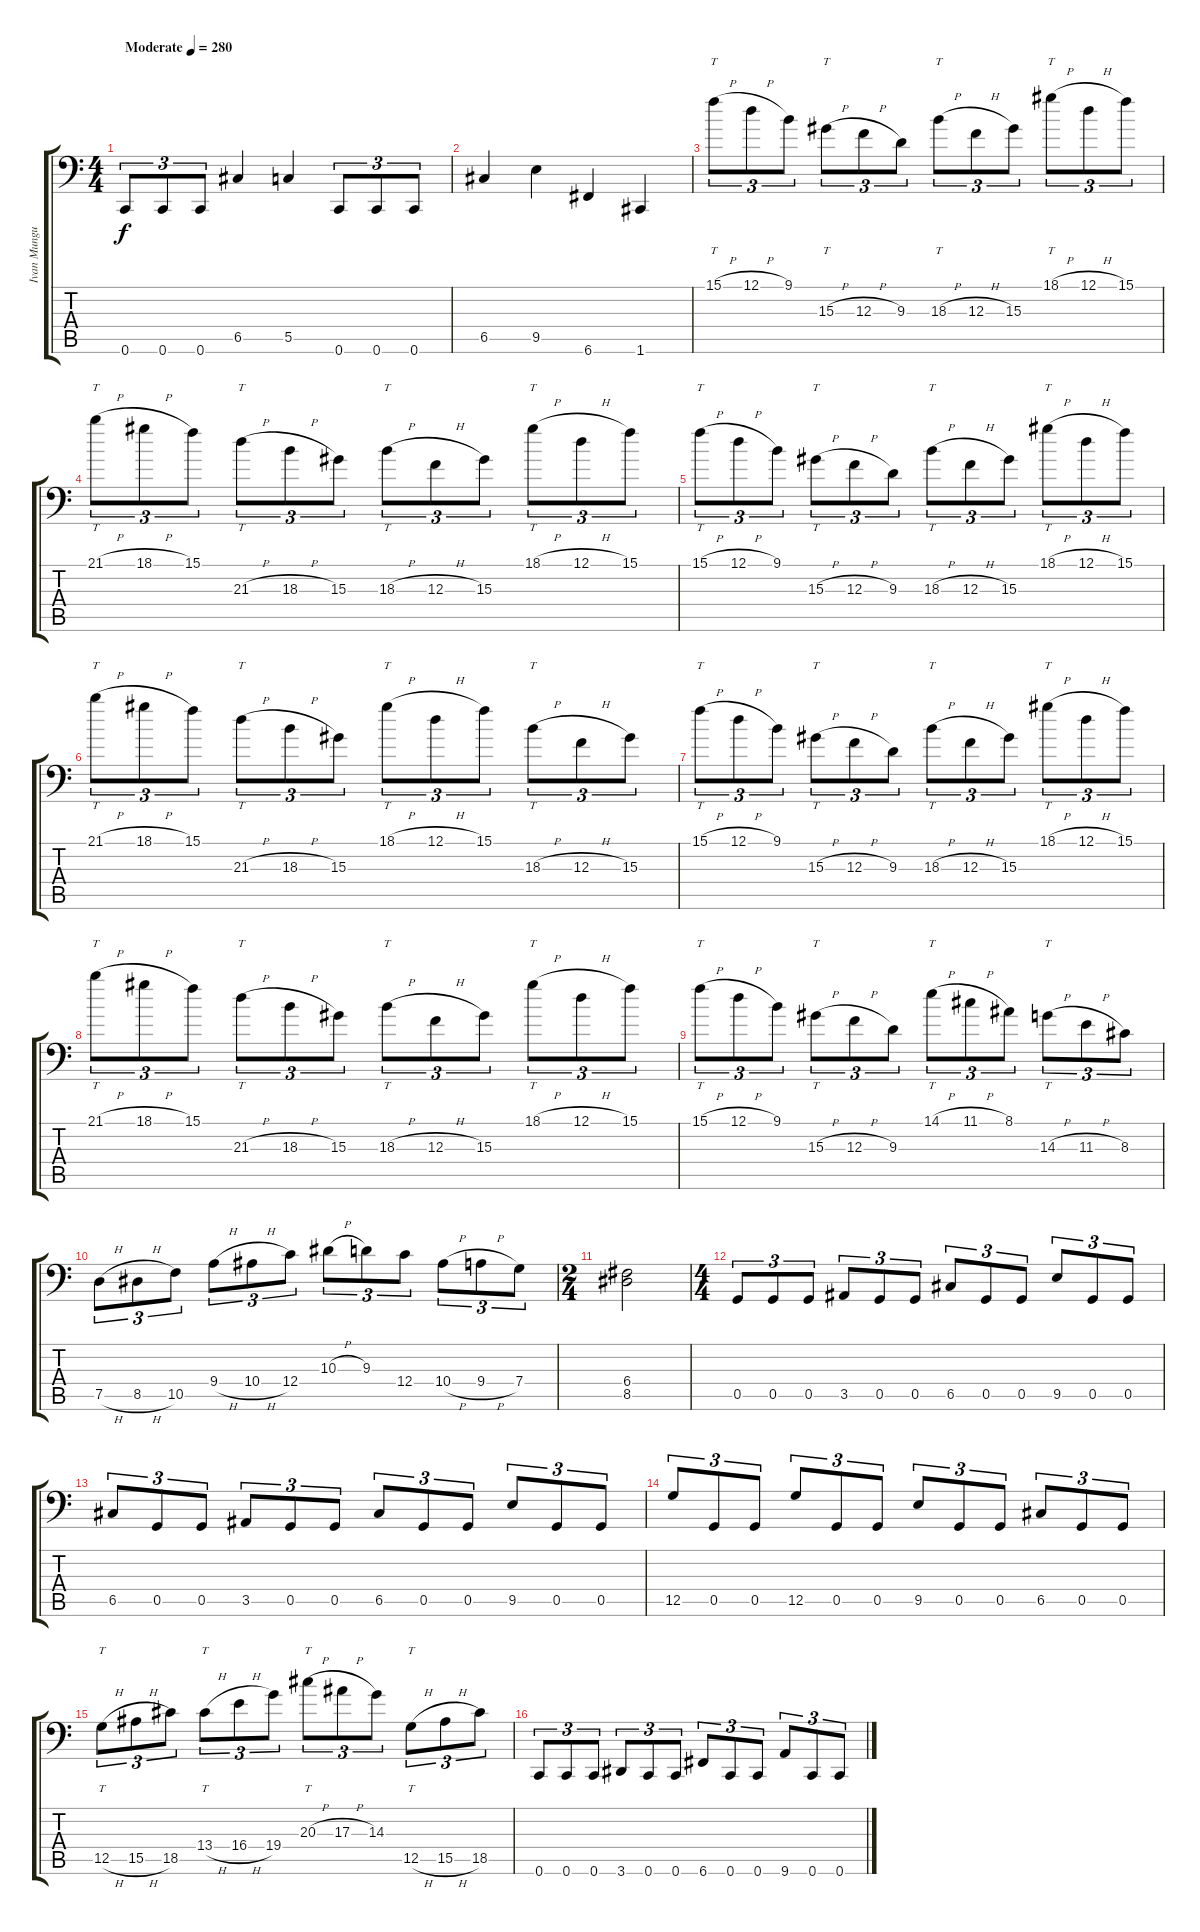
\track ("Ivan Munguia" "Ivan Mungu") {instrument electricbassfinger}
\staff {score tabs}
\tuning (D3 A2 F2 C2 G1 C1) {hide}
\ts (4 4)
\tempo (280 "Moderate")
\clef f4
\ks c
0.6.8{tu (3 2) dy f instrument electricbassfinger} 0.6.8{tu (3 2)} 0.6.8{tu (3 2)} 6.5.4 5.5.4 0.6.8{tu (3 2)} 0.6.8{tu (3 2)} 0.6.8{tu (3 2)} |
6.5.4 9.5.4 6.6.4 1.6.4 |
15.1{h}.8{tt tu (3 2)} 12.1{h}.8{tu (3 2)} 9.1.8{tu (3 2)} 15.3{h}.8{tt tu (3 2)} 12.3{h}.8{tu (3 2)} 9.3.8{tu (3 2)} 18.3{h}.8{tt tu (3 2)} 12.3{h}.8{tu (3 2)} 15.3.8{tu (3 2)} 18.1{h}.8{tt tu (3 2)} 12.1{h}.8{tu (3 2)} 15.1.8{tu (3 2)} |
21.1{h}.8{tt tu (3 2)} 18.1{h}.8{tu (3 2)} 15.1.8{tu (3 2)} 21.3{h}.8{tt tu (3 2)} 18.3{h}.8{tu (3 2)} 15.3.8{tu (3 2)} 18.3{h}.8{tt tu (3 2)} 12.3{h}.8{tu (3 2)} 15.3.8{tu (3 2)} 18.1{h}.8{tt tu (3 2)} 12.1{h}.8{tu (3 2)} 15.1.8{tu (3 2)} |
15.1{h}.8{tt tu (3 2)} 12.1{h}.8{tu (3 2)} 9.1.8{tu (3 2)} 15.3{h}.8{tt tu (3 2)} 12.3{h}.8{tu (3 2)} 9.3.8{tu (3 2)} 18.3{h}.8{tt tu (3 2)} 12.3{h}.8{tu (3 2)} 15.3.8{tu (3 2)} 18.1{h}.8{tt tu (3 2)} 12.1{h}.8{tu (3 2)} 15.1.8{tu (3 2)} |
21.1{h}.8{tt tu (3 2)} 18.1{h}.8{tu (3 2)} 15.1.8{tu (3 2)} 21.3{h}.8{tt tu (3 2)} 18.3{h}.8{tu (3 2)} 15.3.8{tu (3 2)} 18.1{h}.8{tt tu (3 2)} 12.1{h}.8{tu (3 2)} 15.1.8{tu (3 2)} 18.3{h}.8{tt tu (3 2)} 12.3{h}.8{tu (3 2)} 15.3.8{tu (3 2)} |
15.1{h}.8{tt tu (3 2)} 12.1{h}.8{tu (3 2)} 9.1.8{tu (3 2)} 15.3{h}.8{tt tu (3 2)} 12.3{h}.8{tu (3 2)} 9.3.8{tu (3 2)} 18.3{h}.8{tt tu (3 2)} 12.3{h}.8{tu (3 2)} 15.3.8{tu (3 2)} 18.1{h}.8{tt tu (3 2)} 12.1{h}.8{tu (3 2)} 15.1.8{tu (3 2)} |
21.1{h}.8{tt tu (3 2)} 18.1{h}.8{tu (3 2)} 15.1.8{tu (3 2)} 21.3{h}.8{tt tu (3 2)} 18.3{h}.8{tu (3 2)} 15.3.8{tu (3 2)} 18.3{h}.8{tt tu (3 2)} 12.3{h}.8{tu (3 2)} 15.3.8{tu (3 2)} 18.1{h}.8{tt tu (3 2)} 12.1{h}.8{tu (3 2)} 15.1.8{tu (3 2)} |
15.1{h}.8{tt tu (3 2)} 12.1{h}.8{tu (3 2)} 9.1.8{tu (3 2)} 15.3{h}.8{tt tu (3 2)} 12.3{h}.8{tu (3 2)} 9.3.8{tu (3 2)} 14.1{h}.8{tt tu (3 2)} 11.1{h}.8{tu (3 2)} 8.1.8{tu (3 2)} 14.3{h}.8{tt tu (3 2)} 11.3{h}.8{tu (3 2)} 8.3.8{tu (3 2)} |
7.5{h}.8{tu (3 2)} 8.5{h}.8{tu (3 2)} 10.5.8{tu (3 2)} 9.4{h}.8{tu (3 2)} 10.4{h}.8{tu (3 2)} 12.4.8{tu (3 2)} 10.3{h}.8{tu (3 2)} 9.3.8{tu (3 2)} 12.4.8{tu (3 2)} 10.4{h}.8{tu (3 2)} 9.4{h}.8{tu (3 2)} 7.4.8{tu (3 2)} |
\ts (2 4)
(6.4 8.5).2 |
\ts (4 4)
0.5.8{tu (3 2)} 0.5.8{tu (3 2)} 0.5.8{tu (3 2)} 3.5.8{tu (3 2)} 0.5.8{tu (3 2)} 0.5.8{tu (3 2)} 6.5.8{tu (3 2)} 0.5.8{tu (3 2)} 0.5.8{tu (3 2)} 9.5.8{tu (3 2)} 0.5.8{tu (3 2)} 0.5.8{tu (3 2)} |
6.5.8{tu (3 2)} 0.5.8{tu (3 2)} 0.5.8{tu (3 2)} 3.5.8{tu (3 2)} 0.5.8{tu (3 2)} 0.5.8{tu (3 2)} 6.5.8{tu (3 2)} 0.5.8{tu (3 2)} 0.5.8{tu (3 2)} 9.5.8{tu (3 2)} 0.5.8{tu (3 2)} 0.5.8{tu (3 2)} |
12.5.8{tu (3 2)} 0.5.8{tu (3 2)} 0.5.8{tu (3 2)} 12.5.8{tu (3 2)} 0.5.8{tu (3 2)} 0.5.8{tu (3 2)} 9.5.8{tu (3 2)} 0.5.8{tu (3 2)} 0.5.8{tu (3 2)} 6.5.8{tu (3 2)} 0.5.8{tu (3 2)} 0.5.8{tu (3 2)} |
12.5{h}.8{tt tu (3 2)} 15.5{h}.8{tu (3 2)} 18.5.8{tu (3 2)} 13.4{h}.8{tt tu (3 2)} 16.4{h}.8{tu (3 2)} 19.4.8{tu (3 2)} 20.3{h}.8{tt tu (3 2)} 17.3{h}.8{tu (3 2)} 14.3.8{tu (3 2)} 12.5{h}.8{tt tu (3 2)} 15.5{h}.8{tu (3 2)} 18.5.8{tu (3 2)} |
0.6.8{tu (3 2)} 0.6.8{tu (3 2)} 0.6.8{tu (3 2)} 3.6.8{tu (3 2)} 0.6.8{tu (3 2)} 0.6.8{tu (3 2)} 6.6.8{tu (3 2)} 0.6.8{tu (3 2)} 0.6.8{tu (3 2)} 9.6.8{tu (3 2)} 0.6.8{tu (3 2)} 0.6.8{tu (3 2)}
